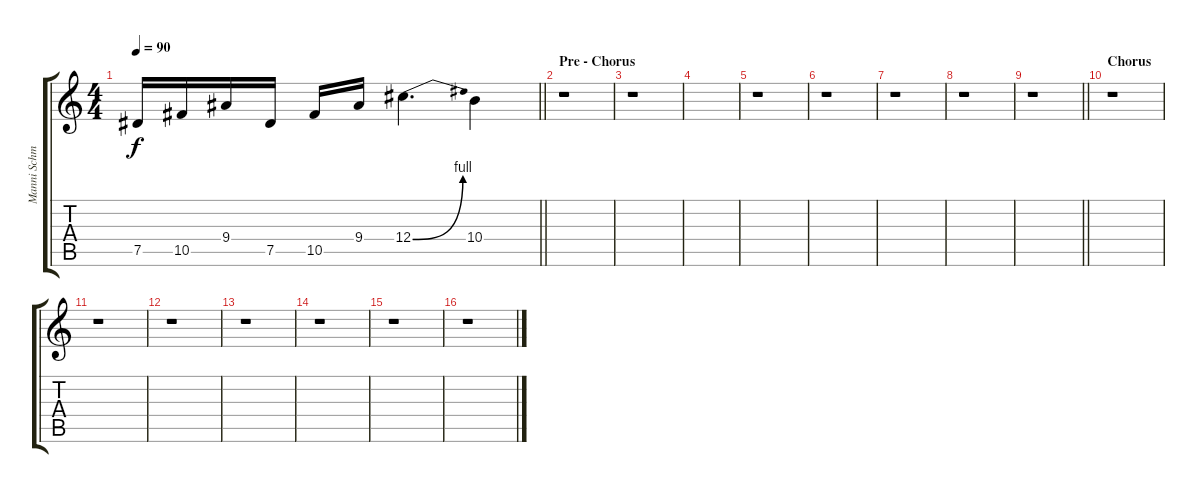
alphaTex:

\track ("Manni Schmidt" "Manni Schm") {instrument distortionguitar}
\staff {score tabs}
\tuning (Eb4 Bb3 Gb3 Db3 Ab2 Eb2) {hide}
\ts (4 4)
\tempo 90
\clef g2
\barLineRight lightlight
\ks c
7.5.16{dy f} 10.5.16 9.4.16 7.5.16 10.5.16 9.4.16 12.4{be (bend 0 0 60 4)}.4{d} 10.4.4 |
\section ("" "Pre - Chorus")
r.1 |
r.1 |
|
r.1 |
r.1 |
r.1 |
r.1 |
\barLineRight lightlight
r.1 |
\section ("" "Chorus")
r.1 |
r.1 |
r.1 |
r.1 |
r.1 |
r.1 |
r.1
